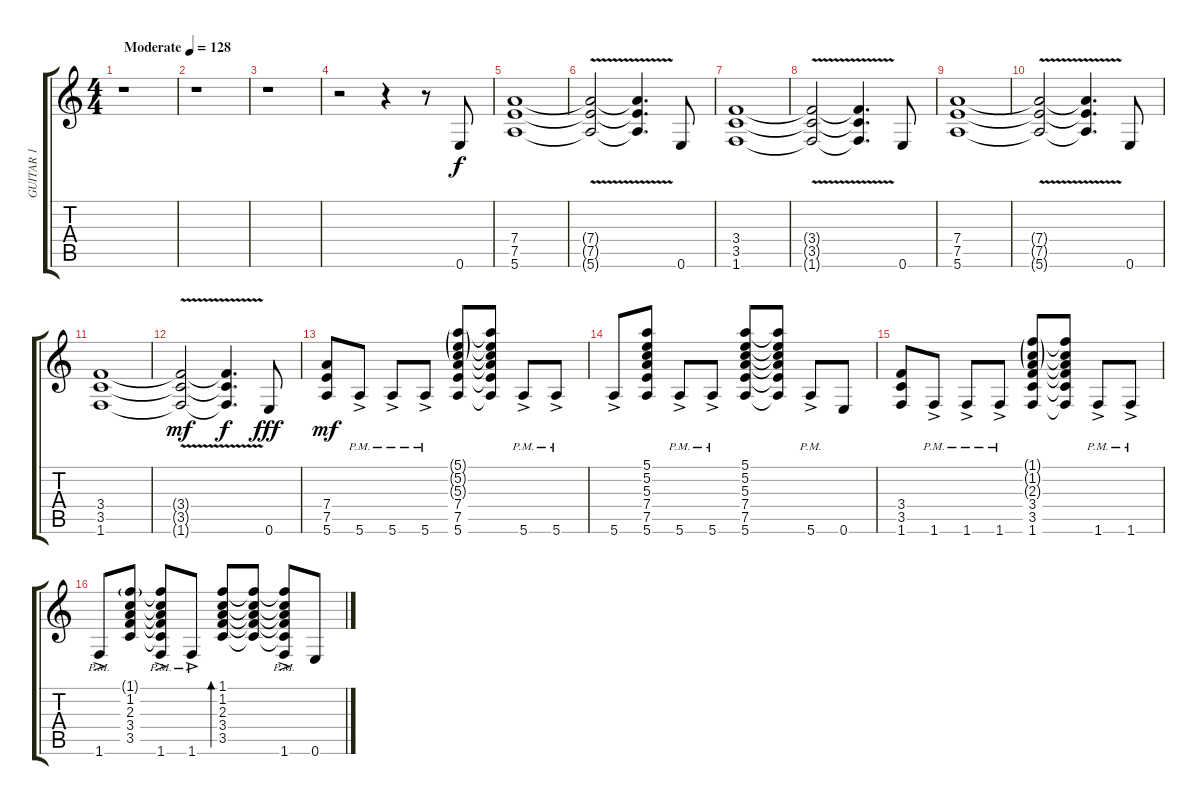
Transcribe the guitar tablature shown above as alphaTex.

\track ("GUITAR 1" "GUITAR 1") {instrument overdrivenguitar}
\staff {score tabs}
\tuning (E4 B3 G3 D3 A2 E2) {hide}
\ts (4 4)
\tempo (128 "Moderate")
\clef g2
\ks aminor
r.1{dy f instrument overdrivenguitar} |
r.1 |
r.1 |
r.2 r.4 r.8 0.6.8 |
(7.4 7.5 5.6).1 |
(7.4{v t} 7.5{v t} 5.6{v t}).2 (7.4{t} 7.5{t} 5.6{t}).4{d} 0.6.8 |
(3.4 3.5 1.6).1 |
(3.4{v t} 3.5{v t} 1.6{v t}).2 (3.4{t} 3.5{t} 1.6{t}).4{d} 0.6.8 |
(7.4 7.5 5.6).1 |
(7.4{v t} 7.5{v t} 5.6{v t}).2 (7.4{t} 7.5{t} 5.6{t}).4{d} 0.6.8 |
(3.4 3.5 1.6).1 |
(3.4{v t} 3.5{v t} 1.6{v t}).2{dy mf} (3.4{t} 3.5{t} 1.6{t}).4{d dy f} 0.6.8{dy fff} |
(7.4 7.5 5.6).8{dy mf} 5.6{ac pm}.8 5.6{ac pm}.8 5.6{ac pm}.8 (5.1{g} 5.2{g} 5.3{g} 7.4 7.5 5.6).8 (5.1{t} 5.2{t} 5.3{t} 7.4{t} 7.5{t} 5.6{t}).8 5.6{ac pm}.8 5.6{ac pm}.8 |
5.6{ac}.8 (5.1 5.2 5.3 7.4 7.5 5.6).8 5.6{ac pm}.8 5.6{ac pm}.8 (5.1 5.2 5.3 7.4 7.5 5.6).8 (5.1{t} 5.2{t} 5.3{t} 7.4{t} 7.5{t} 5.6{t}).8 5.6{ac pm}.8 0.6.8 |
(3.4 3.5 1.6).8 1.6{ac pm}.8 1.6{ac pm}.8 1.6{ac pm}.8 (1.1{g} 1.2{g} 2.3{g} 3.4 3.5 1.6).8 (1.1{t} 1.2{t} 2.3{t} 3.4{t} 3.5{t} 1.6{t}).8 1.6{ac pm}.8 1.6{ac pm}.8 |
1.6{ac pm}.8 (1.1{g} 1.2 2.3 3.4 3.5).8 (1.1{t} 1.2{t} 2.3{t} 3.4{t} 3.5{t} 1.6{ac pm}).8 1.6{ac pm}.8 (1.1 1.2 2.3 3.4 3.5).8{bd 480} (1.1{t} 1.2{t} 2.3{t} 3.4{t} 3.5{t}).8 (1.1{t} 1.2{t} 2.3{t} 3.4{t} 3.5{t} 1.6{ac pm}).8 0.6.8
